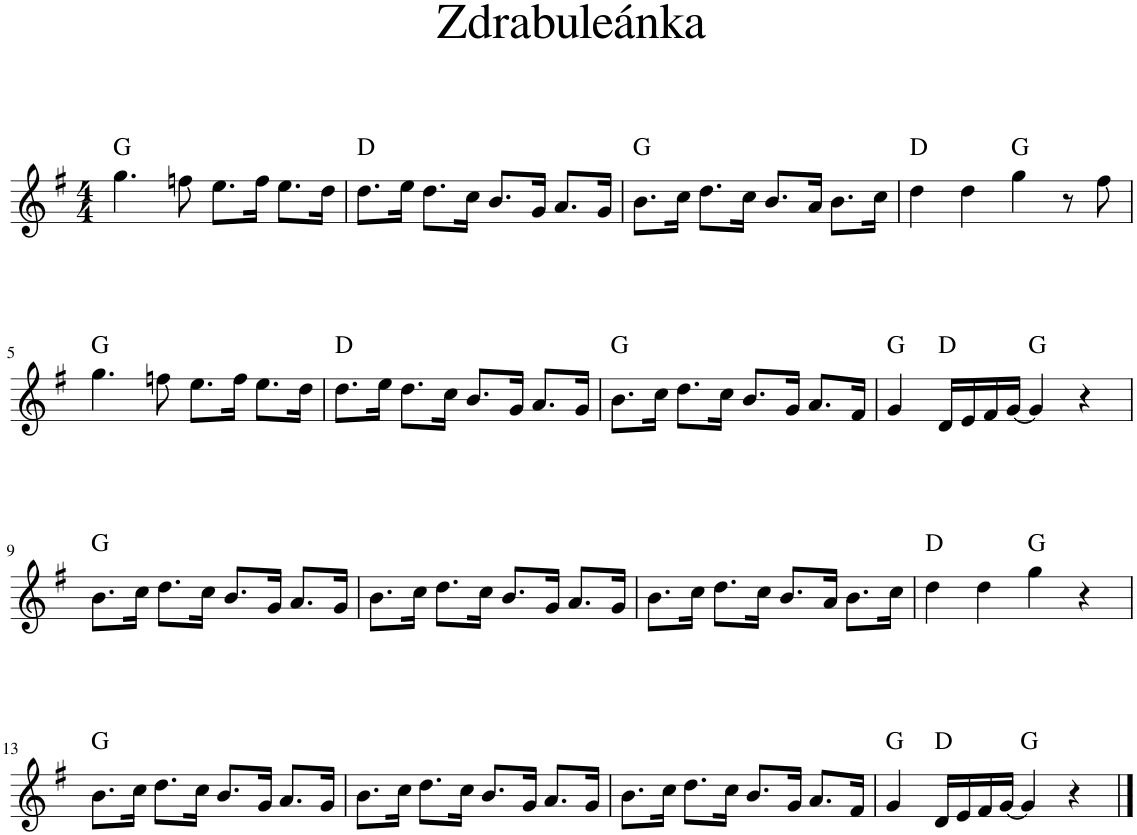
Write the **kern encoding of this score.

**kern	**harte
*part1	*part1
*staff1	*
*I"Piano	*
*I'Pno.	*
*clefG2	*
*k[f#]	*
*M4/4	*
=1	=1
4.gg\	G:maj
8ffn\	.
8.ee\L	.
16ff\Jk	.
8.ee\L	.
16dd\Jk	.
=2	=2
8.dd\L	D:maj
16ee\Jk	.
8.dd\L	.
16cc\Jk	.
8.b/L	.
16g/Jk	.
8.a/L	.
16g/Jk	.
=3	=3
8.b\L	G:maj
16cc\Jk	.
8.dd\L	.
16cc\Jk	.
8.b/L	.
16a/Jk	.
8.b\L	.
16cc\Jk	.
=4	=4
4dd\	D:maj
4dd\	.
4gg\	G:maj
8r	.
8ff#\	.
!!LO:LB:g=z
=5	=5
4.gg\	G:maj
8ffn\	.
8.ee\L	.
16ff\Jk	.
8.ee\L	.
16dd\Jk	.
=6	=6
8.dd\L	D:maj
16ee\Jk	.
8.dd\L	.
16cc\Jk	.
8.b/L	.
16g/Jk	.
8.a/L	.
16g/Jk	.
=7	=7
8.b\L	G:maj
16cc\Jk	.
8.dd\L	.
16cc\Jk	.
8.b/L	.
16g/Jk	.
8.a/L	.
16f#/Jk	.
=8	=8
4g/	G:maj
16d/LL	D:maj
16e/	.
16f#/	.
[16g/JJ	.
4g/]	G:maj
4r	.
!!LO:LB:g=z
=9	=9
8.b\L	G:maj
16cc\Jk	.
8.dd\L	.
16cc\Jk	.
8.b/L	.
16g/Jk	.
8.a/L	.
16g/Jk	.
=10	=10
8.b\L	.
16cc\Jk	.
8.dd\L	.
16cc\Jk	.
8.b/L	.
16g/Jk	.
8.a/L	.
16g/Jk	.
=11	=11
8.b\L	.
16cc\Jk	.
8.dd\L	.
16cc\Jk	.
8.b/L	.
16a/Jk	.
8.b\L	.
16cc\Jk	.
=12	=12
4dd\	D:maj
4dd\	.
4gg\	G:maj
4r	.
!!LO:LB:g=z
=13	=13
8.b\L	G:maj
16cc\Jk	.
8.dd\L	.
16cc\Jk	.
8.b/L	.
16g/Jk	.
8.a/L	.
16g/Jk	.
=14	=14
8.b\L	.
16cc\Jk	.
8.dd\L	.
16cc\Jk	.
8.b/L	.
16g/Jk	.
8.a/L	.
16g/Jk	.
=15	=15
8.b\L	.
16cc\Jk	.
8.dd\L	.
16cc\Jk	.
8.b/L	.
16g/Jk	.
8.a/L	.
16f#/Jk	.
=16	=16
4g/	G:maj
16d/LL	D:maj
16e/	.
16f#/	.
[16g/JJ	.
4g/]	G:maj
4r	.
==	==
*-	*-
